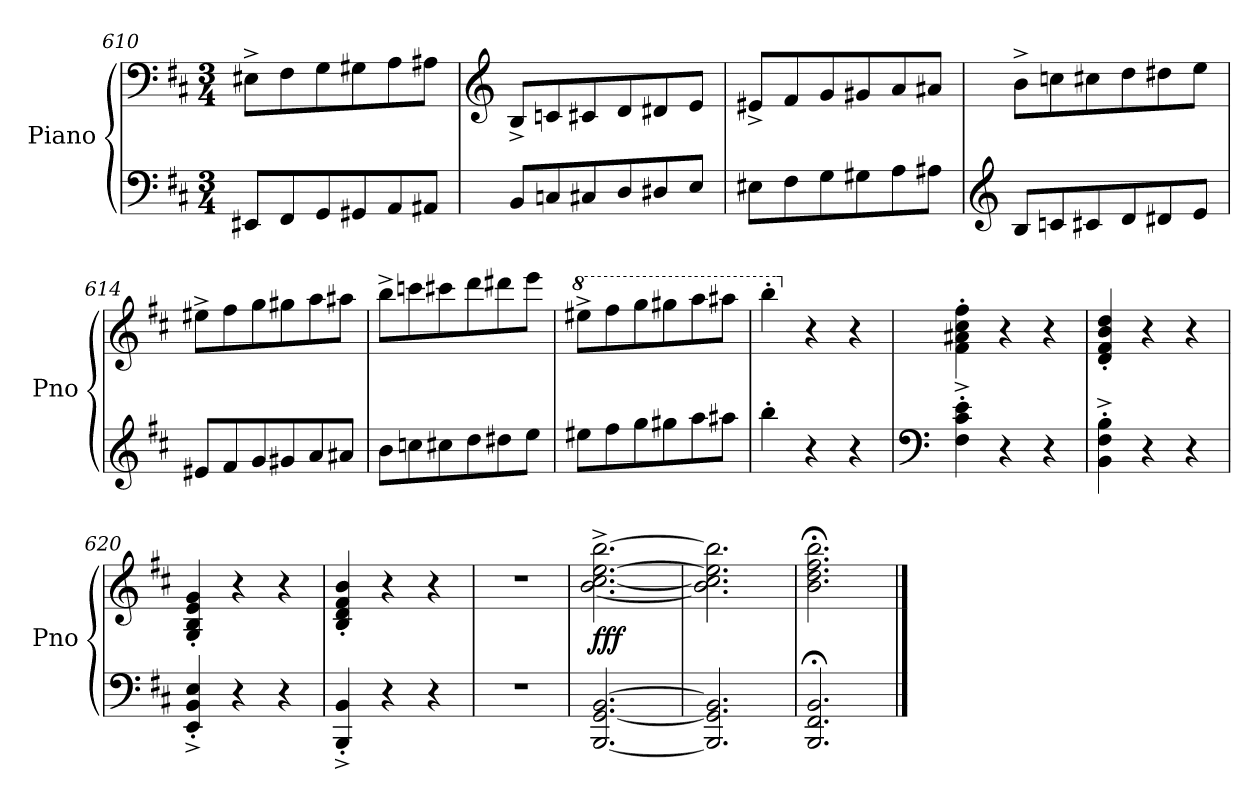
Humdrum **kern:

**kern	**kern	**dynam
*part1	*part1	*part1
*staff2	*staff1	*staff1/2
*I"Piano	*	*
*I'Pno	*	*
*clefF4	*clefF4	*
*k[f#c#]	*k[f#c#]	*
*M3/4	*M3/4	*
=610	=610	=610
8EE#X/L	8E#X^\L	.
8FF#/	8F#\	.
8GG/	8G\	.
8GG#X/	8G#X\	.
8AA/	8A\	.
8AA#X/J	8A#X\J	.
=611	=611	=611
*	*clefG2	*
!	!	!LO:DY:a
8BB/L	8B^/L	other-dynamics
8Cn/	8cn/	.
8C#X/	8c#X/	.
8D/	8d/	.
8D#X/	8d#X/	.
8E/J	8e/J	.
=612	=612	=612
8E#X\L	8e#X^/L	.
8F#\	8f#/	.
8G\	8g/	.
8G#X\	8g#X/	.
8A\	8a/	.
8A#X\J	8a#X/J	.
=613	=613	=613
*clefG2	*	*
8B/L	8b^\L	.
8cn/	8ccn\	.
8c#X/	8cc#X\	.
8d/	8dd\	.
8d#X/	8dd#X\	.
8e/J	8ee\J	.
!!LO:LB:g=z
=614	=614	=614
8e#X/L	8ee#X^\L	.
8f#/	8ff#\	.
8g/	8gg\	.
8g#X/	8gg#X\	.
8a/	8aa\	.
8a#X/J	8aa#X\J	.
=615	=615	=615
8b\L	8bb^\L	.
8ccn\	8cccn\	.
8cc#X\	8ccc#X\	.
8dd\	8ddd\	.
8dd#X\	8ddd#X\	.
8ee\J	8eee\J	.
=616	=616	=616
*	*8va	*
8ee#X\L	8eee#X^\L	.
8ff#\	8fff#\	.
8gg\	8ggg\	.
8gg#X\	8ggg#X\	.
8aa\	8aaa\	.
8aa#X\J	8aaa#X\J	.
=617	=617	=617
4bb'\	4bbb'\	.
*	*X8va	*
4r	4r	.
4r	4r	.
=618	=618	=618
*clefF4	*	*
4F#\'^ 4c#\'^ 4e\'^	4f#\' 4a#X\' 4cc#\' 4ff#\'	.
4r	4r	.
4r	4r	.
=619	=619	=619
4BB\'^ 4F#\'^ 4B\'^	4d/' 4f#/' 4b/' 4dd/'	.
4r	4r	.
4r	4r	.
!!LO:LB:g=z
=620	=620	=620
4EE/'^ 4BB/'^ 4E/'^	4G/' 4B/' 4e/' 4g/'	.
4r	4r	.
4r	4r	.
=621	=621	=621
4BBB/'^ 4BB/'^	4B/' 4d/' 4f#/' 4b/'	.
4r	4r	.
4r	4r	.
=622	=622	=622
2.r	2.r	.
=623	=623	=623
!	!	!LO:DY:b
[2.BBB/ [2.GG/ [2.BB/	[2.b\^ [2.cc#\^ [2.ee\^ [2.bb\^	fff
=624	=624	=624
2.BBB/] 2.GG/] 2.BB/]	2.b\] 2.cc#\] 2.ee\] 2.bb\]	.
=625	=625	=625
2.BBB/;< 2.FF#/;< 2.BB/;<	2.b\;< 2.dd\;< 2.ff#\;< 2.bb\;<	.
==	==	==
*-	*-	*-
